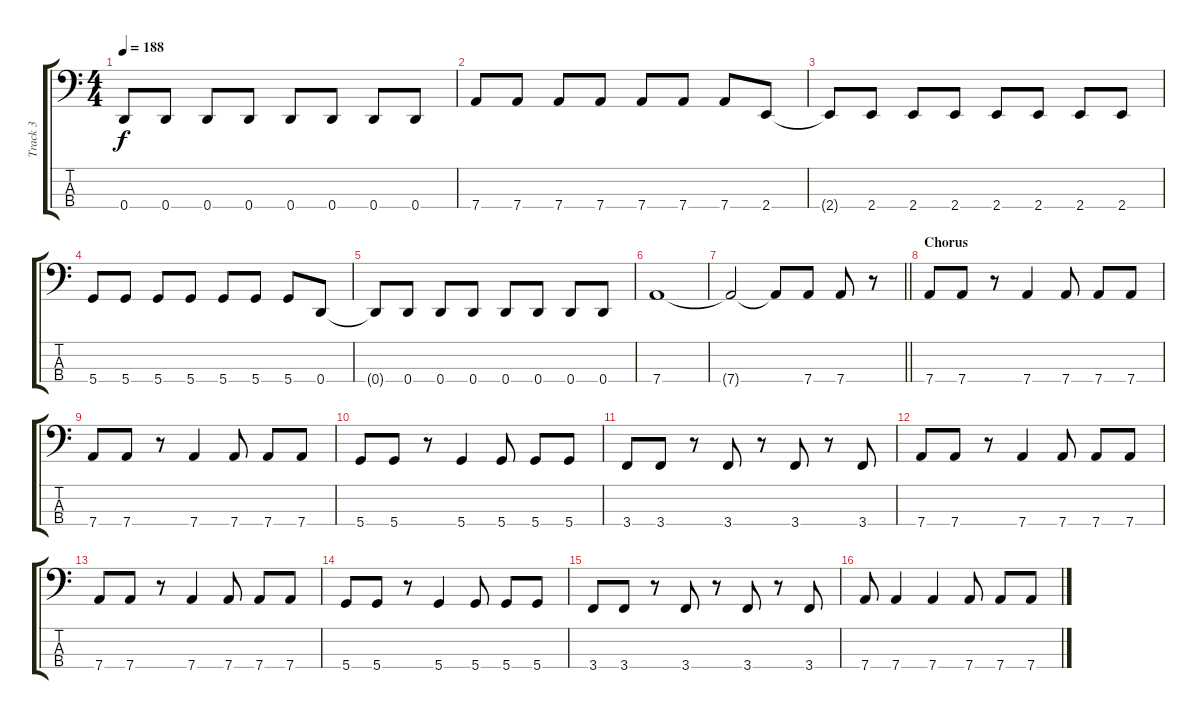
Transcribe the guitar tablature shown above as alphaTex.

\track ("Track 3" "Track 3") {instrument electricbasspick}
\staff {score tabs}
\tuning (G2 D2 A1 D1) {hide}
\ts (4 4)
\tempo 188
\clef f4
\ks c
0.4{t}.8{dy f} 0.4.8 0.4.8 0.4.8 0.4.8 0.4.8 0.4.8 0.4.8 |
7.4.8 7.4.8 7.4.8 7.4.8 7.4.8 7.4.8 7.4.8 2.4.8 |
2.4{t}.8 2.4.8 2.4.8 2.4.8 2.4.8 2.4.8 2.4.8 2.4.8 |
5.4.8 5.4.8 5.4.8 5.4.8 5.4.8 5.4.8 5.4.8 0.4.8 |
0.4{t}.8 0.4.8 0.4.8 0.4.8 0.4.8 0.4.8 0.4.8 0.4.8 |
7.4.1 |
\barLineRight lightlight
7.4{t}.2 7.4{t}.8 7.4.8 7.4.8 r.8 |
\section ("" "Chorus")
7.4.8 7.4.8 r.8 7.4.4 7.4.8 7.4.8 7.4.8 |
7.4.8 7.4.8 r.8 7.4.4 7.4.8 7.4.8 7.4.8 |
5.4.8 5.4.8 r.8 5.4.4 5.4.8 5.4.8 5.4.8 |
3.4.8 3.4.8 r.8 3.4.8 r.8 3.4.8 r.8 3.4.8 |
7.4.8 7.4.8 r.8 7.4.4 7.4.8 7.4.8 7.4.8 |
7.4.8 7.4.8 r.8 7.4.4 7.4.8 7.4.8 7.4.8 |
5.4.8 5.4.8 r.8 5.4.4 5.4.8 5.4.8 5.4.8 |
3.4.8 3.4.8 r.8 3.4.8 r.8 3.4.8 r.8 3.4.8 |
7.4.8 7.4.4 7.4.4 7.4.8 7.4.8 7.4.8
